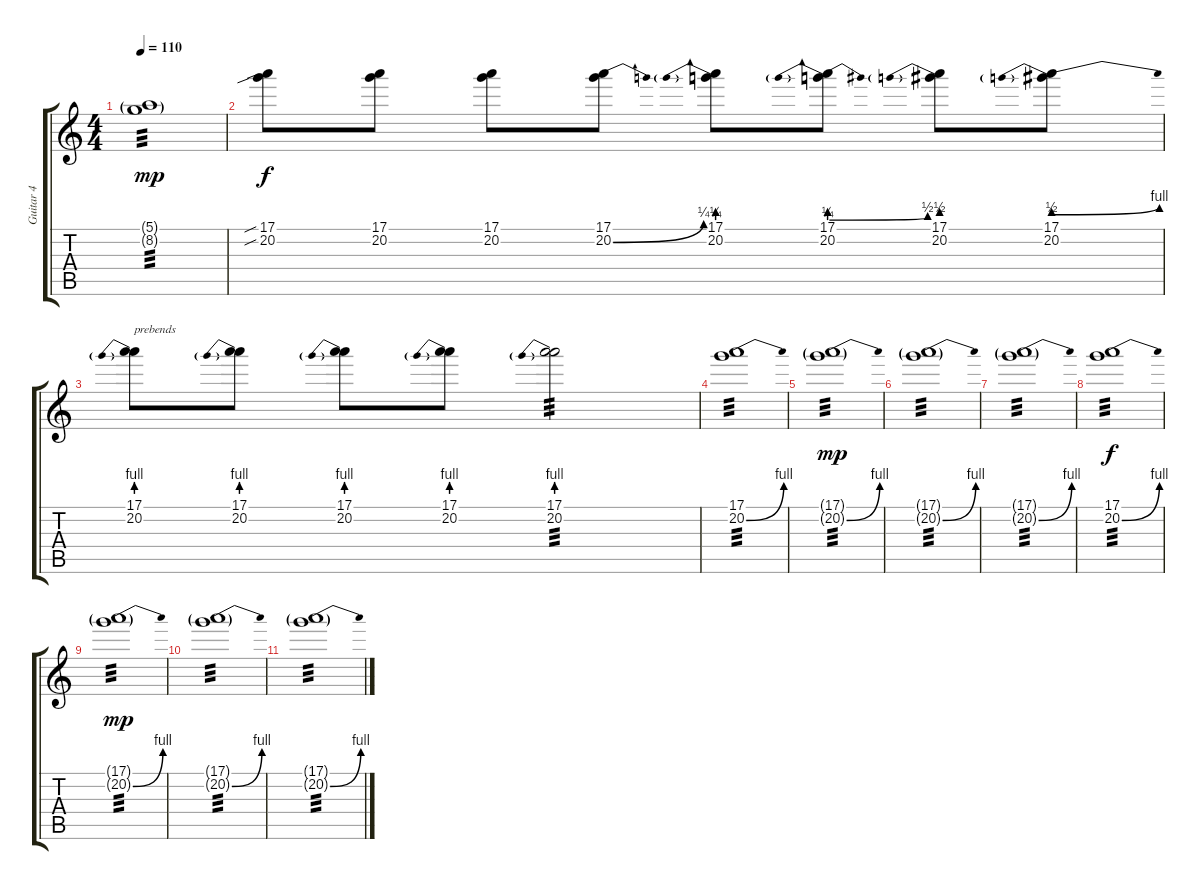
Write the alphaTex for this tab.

\track ("Guitar 4" "Guitar 4") {instrument distortionguitar}
\staff {score tabs}
\tuning (E4 B3 G3 D3 A2 E2) {hide}
\ts (4 4)
\tempo 110
\clef g2
\ks c
(5.1{g} 8.2{g}).1{tp 3 dy mp} |
(17.1{sib} 20.2{sib}).8{dy f} (17.1 20.2).8 (17.1 20.2).8 (17.1 20.2{be (bend 0 0 60 1)}).8 (17.1 20.2{be (prebend 0 1 60 1)}).8 (17.1 20.2{be (prebendbend 0 1 60 2)}).8 (17.1 20.2{be (prebend 0 2 60 2)}).8 (17.1 20.2{be (prebendbend 0 2 60 4)}).8 |
(17.1 20.2{be (prebend 0 4 60 4)}).8{txt "prebends"} (17.1 20.2{be (prebend 0 4 60 4)}).8 (17.1 20.2{be (prebend 0 4 60 4)}).8 (17.1 20.2{be (prebend 0 4 60 4)}).8 (17.1 20.2{be (prebend 0 4 60 4)}).2{tp 3} |
(17.1 20.2{be (bend 0 0 60 4)}).1{tp 3} |
(17.1{g} 20.2{be (bend 0 0 60 4) g}).1{tp 3 dy mp} |
(17.1{g} 20.2{be (bend 0 0 60 4) g}).1{tp 3} |
(17.1{g} 20.2{be (bend 0 0 60 4) g}).1{tp 3} |
(17.1 20.2{be (bend 0 0 60 4)}).1{tp 3 dy f volume 1} |
(17.1{g} 20.2{be (bend 0 0 60 4) g}).1{tp 3 dy mp} |
(17.1{g} 20.2{be (bend 0 0 60 4) g}).1{tp 3} |
(17.1{g} 20.2{be (bend 0 0 60 4) g}).1{tp 3}
